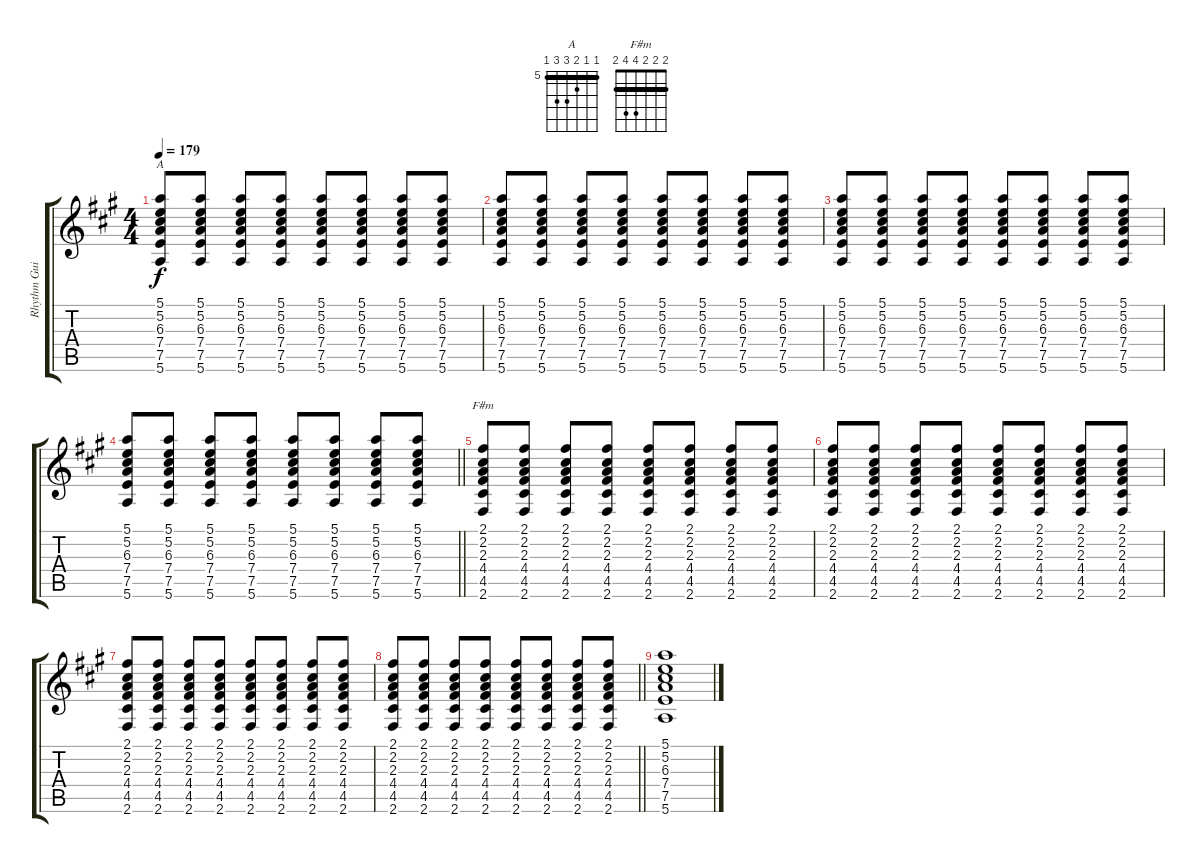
\track ("Rhythm Guitar" "Rhythm Gui") {instrument overdrivenguitar}
\staff {score tabs}
\tuning (E4 B3 G3 D3 A2 E2) {hide}
\chord ("A" 5 5 6 7 7 5) {firstfret 5 barre 5}
\chord ("F#m" 2 2 2 4 4 2) {barre 2}
\ts (4 4)
\tempo 179
\clef g2
\ks a
(5.1 5.2 6.3 7.4 7.5 5.6).8{ch "A" dy f} (5.1 5.2 6.3 7.4 7.5 5.6).8 (5.1 5.2 6.3 7.4 7.5 5.6).8 (5.1 5.2 6.3 7.4 7.5 5.6).8 (5.1 5.2 6.3 7.4 7.5 5.6).8 (5.1 5.2 6.3 7.4 7.5 5.6).8 (5.1 5.2 6.3 7.4 7.5 5.6).8 (5.1 5.2 6.3 7.4 7.5 5.6).8 |
(5.1 5.2 6.3 7.4 7.5 5.6).8 (5.1 5.2 6.3 7.4 7.5 5.6).8 (5.1 5.2 6.3 7.4 7.5 5.6).8 (5.1 5.2 6.3 7.4 7.5 5.6).8 (5.1 5.2 6.3 7.4 7.5 5.6).8 (5.1 5.2 6.3 7.4 7.5 5.6).8 (5.1 5.2 6.3 7.4 7.5 5.6).8 (5.1 5.2 6.3 7.4 7.5 5.6).8 |
(5.1 5.2 6.3 7.4 7.5 5.6).8 (5.1 5.2 6.3 7.4 7.5 5.6).8 (5.1 5.2 6.3 7.4 7.5 5.6).8 (5.1 5.2 6.3 7.4 7.5 5.6).8 (5.1 5.2 6.3 7.4 7.5 5.6).8 (5.1 5.2 6.3 7.4 7.5 5.6).8 (5.1 5.2 6.3 7.4 7.5 5.6).8 (5.1 5.2 6.3 7.4 7.5 5.6).8 |
\barLineRight lightlight
(5.1 5.2 6.3 7.4 7.5 5.6).8 (5.1 5.2 6.3 7.4 7.5 5.6).8 (5.1 5.2 6.3 7.4 7.5 5.6).8 (5.1 5.2 6.3 7.4 7.5 5.6).8 (5.1 5.2 6.3 7.4 7.5 5.6).8 (5.1 5.2 6.3 7.4 7.5 5.6).8 (5.1 5.2 6.3 7.4 7.5 5.6).8 (5.1 5.2 6.3 7.4 7.5 5.6).8 |
(2.1 2.2 2.3 4.4 4.5 2.6).8{ch "F#m"} (2.1 2.2 2.3 4.4 4.5 2.6).8 (2.1 2.2 2.3 4.4 4.5 2.6).8 (2.1 2.2 2.3 4.4 4.5 2.6).8 (2.1 2.2 2.3 4.4 4.5 2.6).8 (2.1 2.2 2.3 4.4 4.5 2.6).8 (2.1 2.2 2.3 4.4 4.5 2.6).8 (2.1 2.2 2.3 4.4 4.5 2.6).8 |
(2.1 2.2 2.3 4.4 4.5 2.6).8 (2.1 2.2 2.3 4.4 4.5 2.6).8 (2.1 2.2 2.3 4.4 4.5 2.6).8 (2.1 2.2 2.3 4.4 4.5 2.6).8 (2.1 2.2 2.3 4.4 4.5 2.6).8 (2.1 2.2 2.3 4.4 4.5 2.6).8 (2.1 2.2 2.3 4.4 4.5 2.6).8 (2.1 2.2 2.3 4.4 4.5 2.6).8 |
(2.1 2.2 2.3 4.4 4.5 2.6).8 (2.1 2.2 2.3 4.4 4.5 2.6).8 (2.1 2.2 2.3 4.4 4.5 2.6).8 (2.1 2.2 2.3 4.4 4.5 2.6).8 (2.1 2.2 2.3 4.4 4.5 2.6).8 (2.1 2.2 2.3 4.4 4.5 2.6).8 (2.1 2.2 2.3 4.4 4.5 2.6).8 (2.1 2.2 2.3 4.4 4.5 2.6).8 |
\barLineRight lightlight
(2.1 2.2 2.3 4.4 4.5 2.6).8 (2.1 2.2 2.3 4.4 4.5 2.6).8 (2.1 2.2 2.3 4.4 4.5 2.6).8 (2.1 2.2 2.3 4.4 4.5 2.6).8 (2.1 2.2 2.3 4.4 4.5 2.6).8 (2.1 2.2 2.3 4.4 4.5 2.6).8 (2.1 2.2 2.3 4.4 4.5 2.6).8 (2.1 2.2 2.3 4.4 4.5 2.6).8 |
(5.1 5.2 6.3 7.4 7.5 5.6).1
